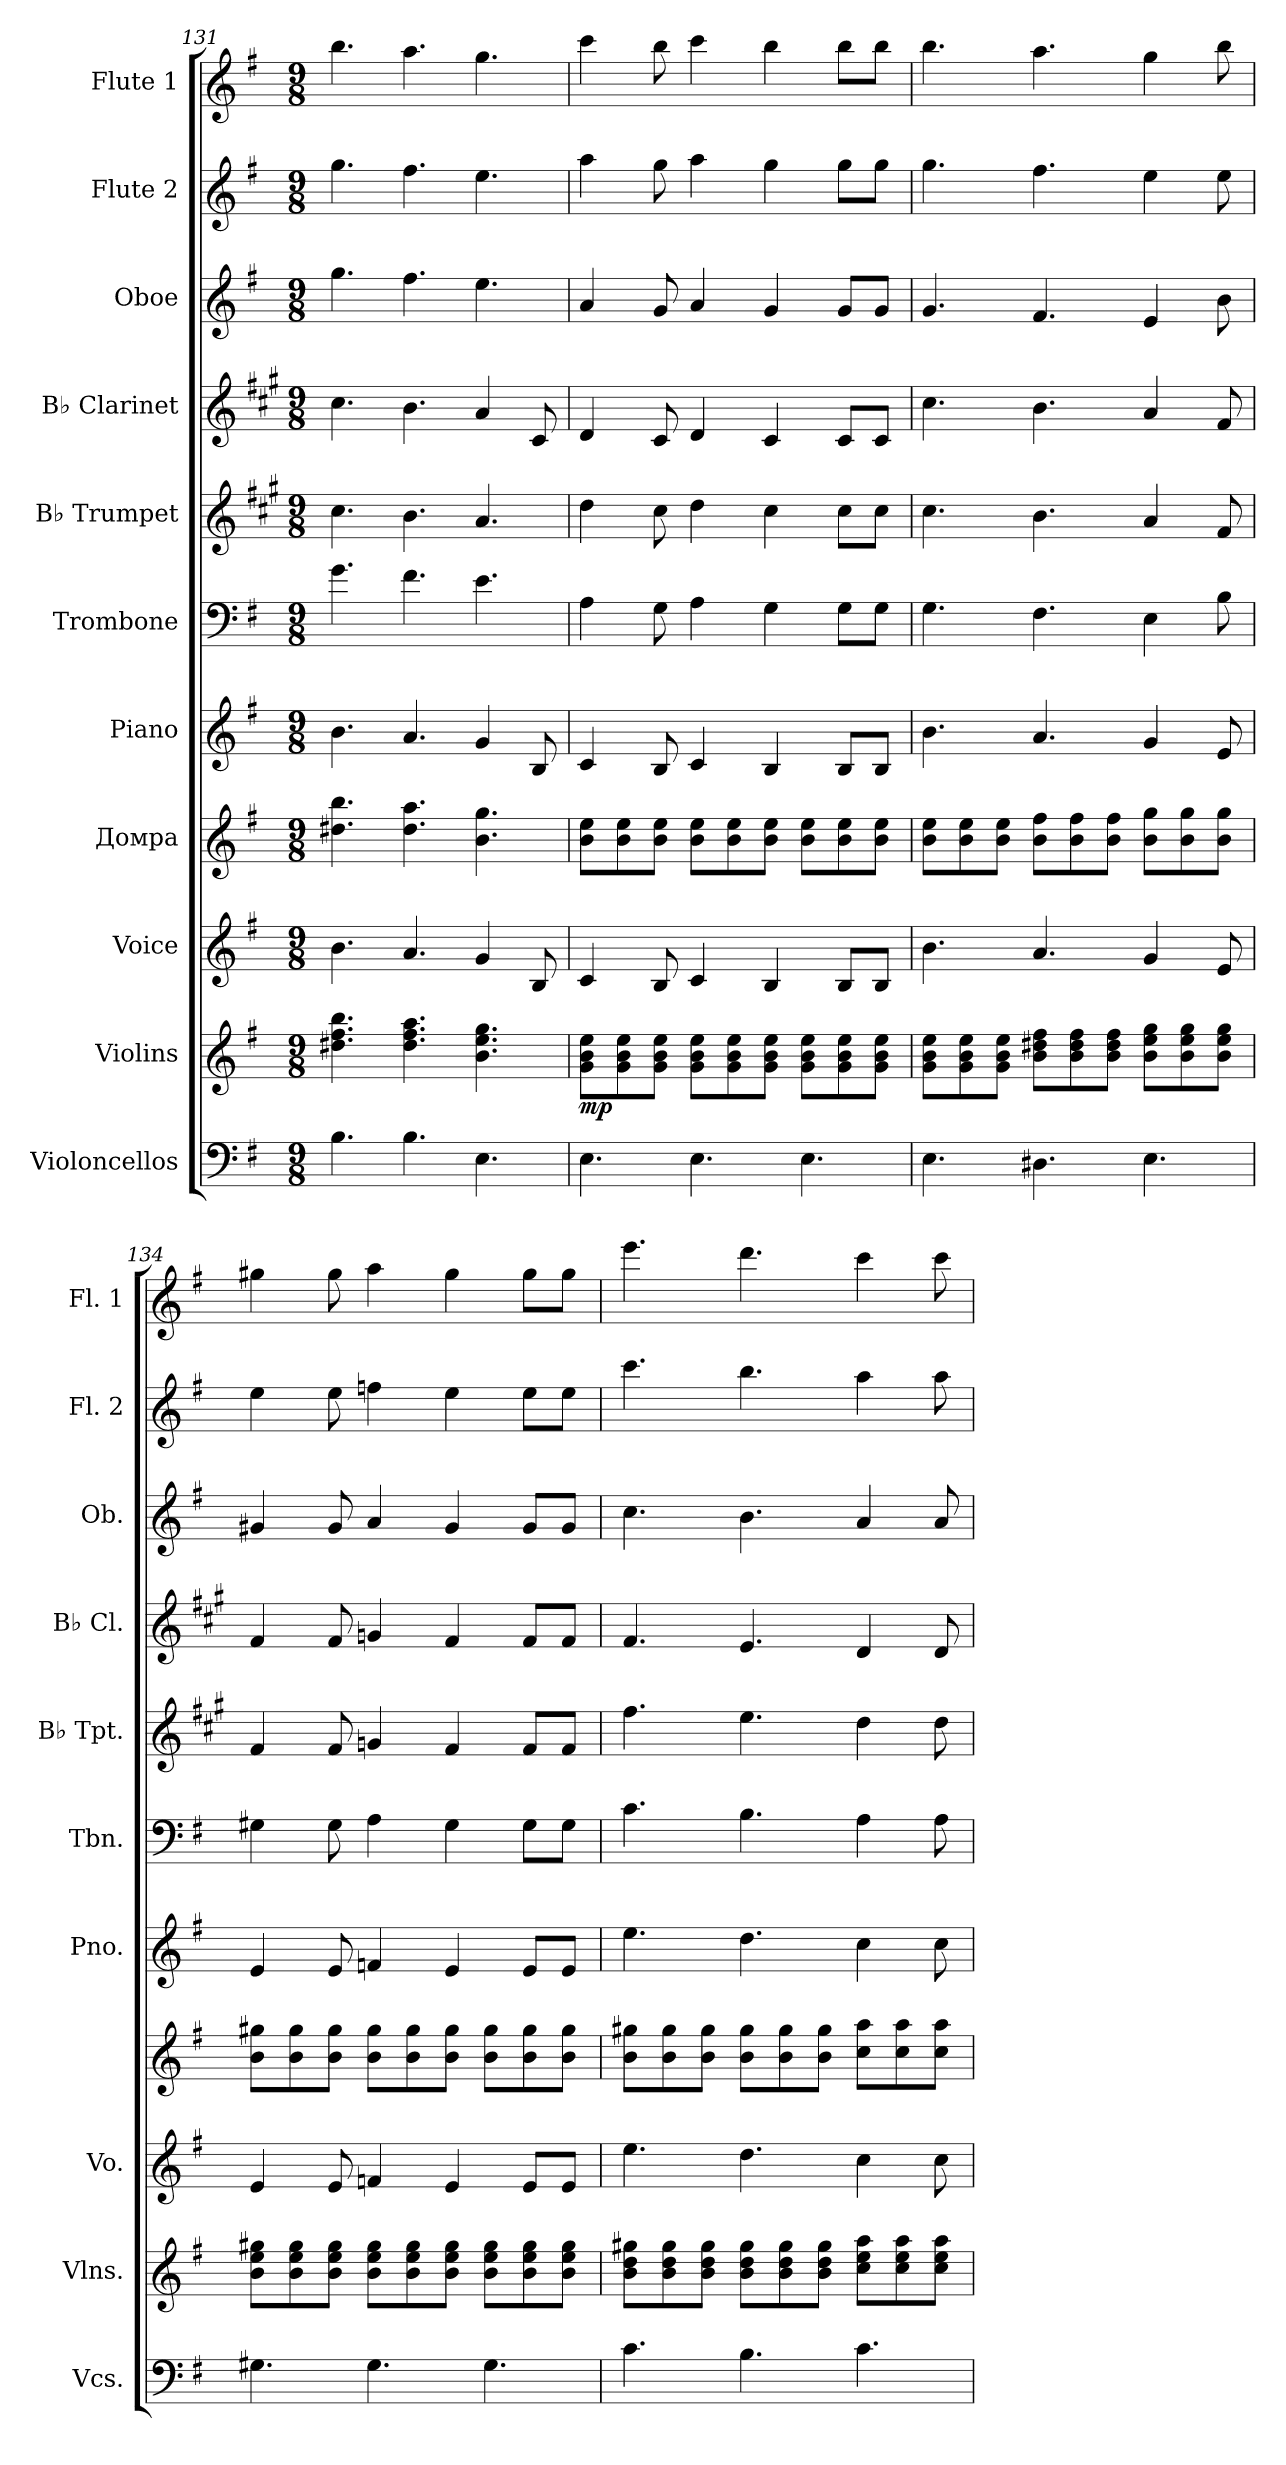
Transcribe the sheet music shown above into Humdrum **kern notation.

**kern	**kern	**dynam	**kern	**kern	**kern	**kern	**kern	**kern	**kern	**kern	**kern
*part11	*part10	*part10	*part9	*part8	*part7	*part6	*part5	*part4	*part3	*part2	*part1
*staff11	*staff10	*staff10	*staff9	*staff8	*staff7	*staff6	*staff5	*staff4	*staff3	*staff2	*staff1
*I"Violoncellos	*I"Violins	*	*I"Voice	*I"Домра	*I"Piano	*I"Trombone	*I"B♭ Trumpet	*I"B♭ Clarinet	*I"Oboe	*I"Flute 2	*I"Flute 1
*I'Vcs.	*I'Vlns.	*	*I'Vo.	*	*I'Pno.	*I'Tbn.	*I'B♭ Tpt.	*I'B♭ Cl.	*I'Ob.	*I'Fl. 2	*I'Fl. 1
!!LO:PB:g=z
*clefF4	*clefG2	*	*clefG2	*clefG2	*clefG2	*clefF4	*clefG2	*clefG2	*clefG2	*clefG2	*clefG2
*	*	*	*	*	*	*	*ITrd1c2	*ITrd1c2	*	*	*
*k[f#]	*k[f#]	*	*k[f#]	*k[f#]	*k[f#]	*k[f#]	*k[f#]	*k[f#]	*k[f#]	*k[f#]	*k[f#]
*M9/8	*M9/8	*	*M9/8	*M9/8	*M9/8	*M9/8	*M9/8	*M9/8	*M9/8	*M9/8	*M9/8
=131	=131	=131	=131	=131	=131	=131	=131	=131	=131	=131	=131
4.B\	4.dd#X\ 4.ff#\ 4.bb\	.	4.b\	4.dd#X\ 4.bb\	4.b\	4.g\	4.b\	4.b\	4.gg\	4.gg\	4.bb\
4.B\	4.dd#\ 4.ff#\ 4.aa\	.	4.a/	4.dd#\ 4.aa\	4.a/	4.f#\	4.a\	4.a\	4.ff#\	4.ff#\	4.aa\
4.E\	4.b\ 4.ee\ 4.gg\	.	4g/	4.b\ 4.gg\	4g/	4.e\	4.g/	4g/	4.ee\	4.ee\	4.gg\
.	.	.	8B/	.	8B/	.	.	8B/	.	.	.
=132	=132	=132	=132	=132	=132	=132	=132	=132	=132	=132	=132
!	!	!LO:DY:b	!	!	!	!	!	!	!	!	!
4.E\	8g\ 8b\ 8ee\L	mp	4c/	8b\ 8ee\L	4c/	4A\	4cc\	4c/	4a/	4aa\	4ccc\
.	8g\ 8b\ 8ee\	.	.	8b\ 8ee\	.	.	.	.	.	.	.
.	8g\ 8b\ 8ee\J	.	8B/	8b\ 8ee\J	8B/	8G\	8b\	8B/	8g/	8gg\	8bb\
4.E\	8g\ 8b\ 8ee\L	.	4c/	8b\ 8ee\L	4c/	4A\	4cc\	4c/	4a/	4aa\	4ccc\
.	8g\ 8b\ 8ee\	.	.	8b\ 8ee\	.	.	.	.	.	.	.
.	8g\ 8b\ 8ee\J	.	4B/	8b\ 8ee\J	4B/	4G\	4b\	4B/	4g/	4gg\	4bb\
4.E\	8g\ 8b\ 8ee\L	.	.	8b\ 8ee\L	.	.	.	.	.	.	.
.	8g\ 8b\ 8ee\	.	8B/L	8b\ 8ee\	8B/L	8G\L	8b\L	8B/L	8g/L	8gg\L	8bb\L
.	8g\ 8b\ 8ee\J	.	8B/J	8b\ 8ee\J	8B/J	8G\J	8b\J	8B/J	8g/J	8gg\J	8bb\J
=133	=133	=133	=133	=133	=133	=133	=133	=133	=133	=133	=133
4.E\	8g\ 8b\ 8ee\L	.	4.b\	8b\ 8ee\L	4.b\	4.G\	4.b\	4.b\	4.g/	4.gg\	4.bb\
.	8g\ 8b\ 8ee\	.	.	8b\ 8ee\	.	.	.	.	.	.	.
.	8g\ 8b\ 8ee\J	.	.	8b\ 8ee\J	.	.	.	.	.	.	.
4.D#X\	8b\ 8dd#X\ 8ff#\L	.	4.a/	8b\ 8ff#\L	4.a/	4.F#\	4.a\	4.a\	4.f#/	4.ff#\	4.aa\
.	8b\ 8dd#\ 8ff#\	.	.	8b\ 8ff#\	.	.	.	.	.	.	.
.	8b\ 8dd#\ 8ff#\J	.	.	8b\ 8ff#\J	.	.	.	.	.	.	.
4.E\	8b\ 8ee\ 8gg\L	.	4g/	8b\ 8gg\L	4g/	4E\	4g/	4g/	4e/	4ee\	4gg\
.	8b\ 8ee\ 8gg\	.	.	8b\ 8gg\	.	.	.	.	.	.	.
.	8b\ 8ee\ 8gg\J	.	8e/	8b\ 8gg\J	8e/	8B\	8e/	8e/	8b\	8ee\	8bb\
!!LO:PB:g=z
=134	=134	=134	=134	=134	=134	=134	=134	=134	=134	=134	=134
4.G#X\	8b\ 8ee\ 8gg#X\L	.	4e/	8b\ 8gg#X\L	4e/	4G#X\	4e/	4e/	4g#X/	4ee\	4gg#X\
.	8b\ 8ee\ 8gg#\	.	.	8b\ 8gg#\	.	.	.	.	.	.	.
.	8b\ 8ee\ 8gg#\J	.	8e/	8b\ 8gg#\J	8e/	8G#\	8e/	8e/	8g#/	8ee\	8gg#\
4.G#\	8b\ 8ee\ 8gg#\L	.	4fn/	8b\ 8gg#\L	4fn/	4A\	4fn/	4fn/	4a/	4ffn\	4aa\
.	8b\ 8ee\ 8gg#\	.	.	8b\ 8gg#\	.	.	.	.	.	.	.
.	8b\ 8ee\ 8gg#\J	.	4e/	8b\ 8gg#\J	4e/	4G#\	4e/	4e/	4g#/	4ee\	4gg#\
4.G#\	8b\ 8ee\ 8gg#\L	.	.	8b\ 8gg#\L	.	.	.	.	.	.	.
.	8b\ 8ee\ 8gg#\	.	8e/L	8b\ 8gg#\	8e/L	8G#\L	8e/L	8e/L	8g#/L	8ee\L	8gg#\L
.	8b\ 8ee\ 8gg#\J	.	8e/J	8b\ 8gg#\J	8e/J	8G#\J	8e/J	8e/J	8g#/J	8ee\J	8gg#\J
=135	=135	=135	=135	=135	=135	=135	=135	=135	=135	=135	=135
4.c\	8b\ 8dd\ 8gg#X\L	.	4.ee\	8b\ 8gg#X\L	4.ee\	4.c\	4.ee\	4.e/	4.cc\	4.ccc\	4.eee\
.	8b\ 8dd\ 8gg#\	.	.	8b\ 8gg#\	.	.	.	.	.	.	.
.	8b\ 8dd\ 8gg#\J	.	.	8b\ 8gg#\J	.	.	.	.	.	.	.
4.B\	8b\ 8dd\ 8gg#\L	.	4.dd\	8b\ 8gg#\L	4.dd\	4.B\	4.dd\	4.d/	4.b\	4.bb\	4.ddd\
.	8b\ 8dd\ 8gg#\	.	.	8b\ 8gg#\	.	.	.	.	.	.	.
.	8b\ 8dd\ 8gg#\J	.	.	8b\ 8gg#\J	.	.	.	.	.	.	.
4.c\	8cc\ 8ee\ 8aa\L	.	4cc\	8cc\ 8aa\L	4cc\	4A\	4cc\	4c/	4a/	4aa\	4ccc\
.	8cc\ 8ee\ 8aa\	.	.	8cc\ 8aa\	.	.	.	.	.	.	.
.	8cc\ 8ee\ 8aa\J	.	8cc\	8cc\ 8aa\J	8cc\	8A\	8cc\	8c/	8a/	8aa\	8ccc\
=	=	=	=	=	=	=	=	=	=	=	=
*-	*-	*-	*-	*-	*-	*-	*-	*-	*-	*-	*-
